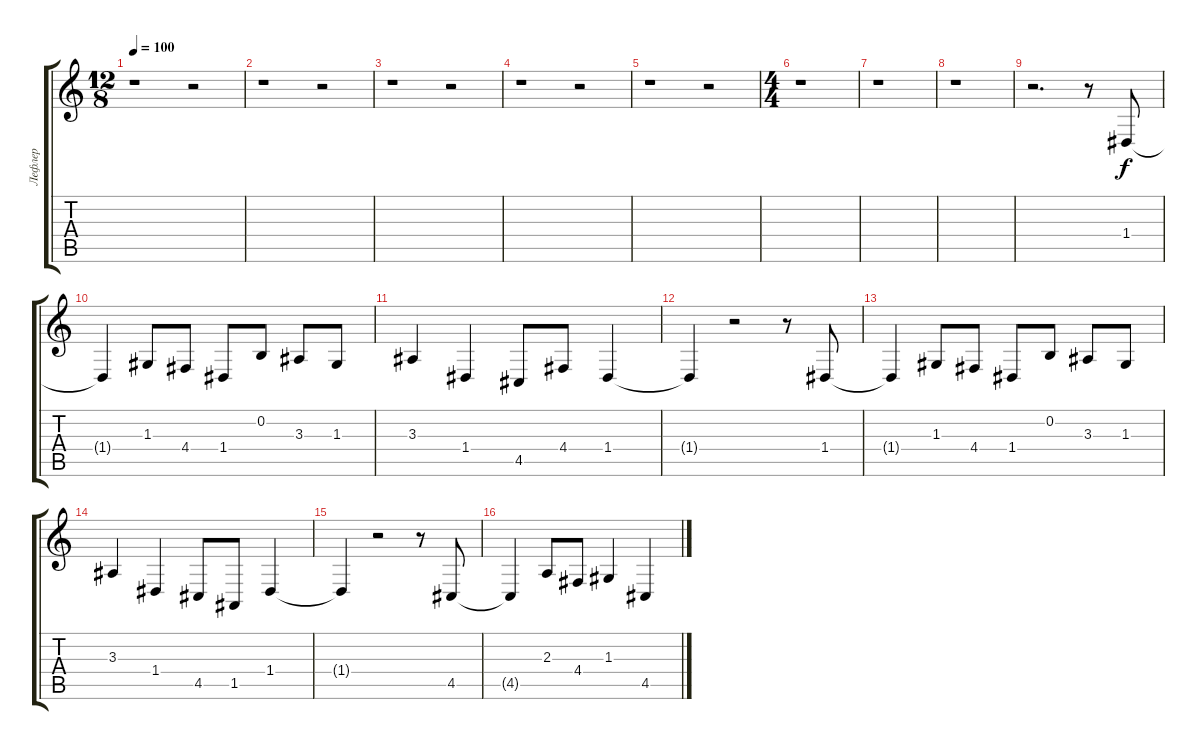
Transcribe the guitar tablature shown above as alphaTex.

\track ("Лефлер" "Лефлер") {instrument lead6voice}
\staff {score tabs}
\tuning (E4 B3 G3 D3 A2 E2) {hide}
\ts (12 8)
\tempo 100
\clef g2
\ks c
r.1{dy f} r.2 |
r.1 r.2 |
r.1 r.2 |
r.1 r.2 |
r.1 r.2 |
\ts (4 4)
r.1 |
r.1 |
r.1 |
r.2{d} r.8 1.4.8 |
1.4{t}.4 1.3.8 4.4.8 1.4.8 0.2.8 3.3.8 1.3.8 |
3.3.4 1.4.4 4.5.8 4.4.8 1.4.4 |
1.4{t}.4 r.2 r.8 1.4.8 |
1.4{t}.4 1.3.8 4.4.8 1.4.8 0.2.8 3.3.8 1.3.8 |
3.3.4 1.4.4 4.5.8 1.5.8 1.4.4 |
1.4{t}.4 r.2 r.8 4.5.8 |
4.5{t}.4 2.3.8 4.4.8 1.3.4 4.5.4
